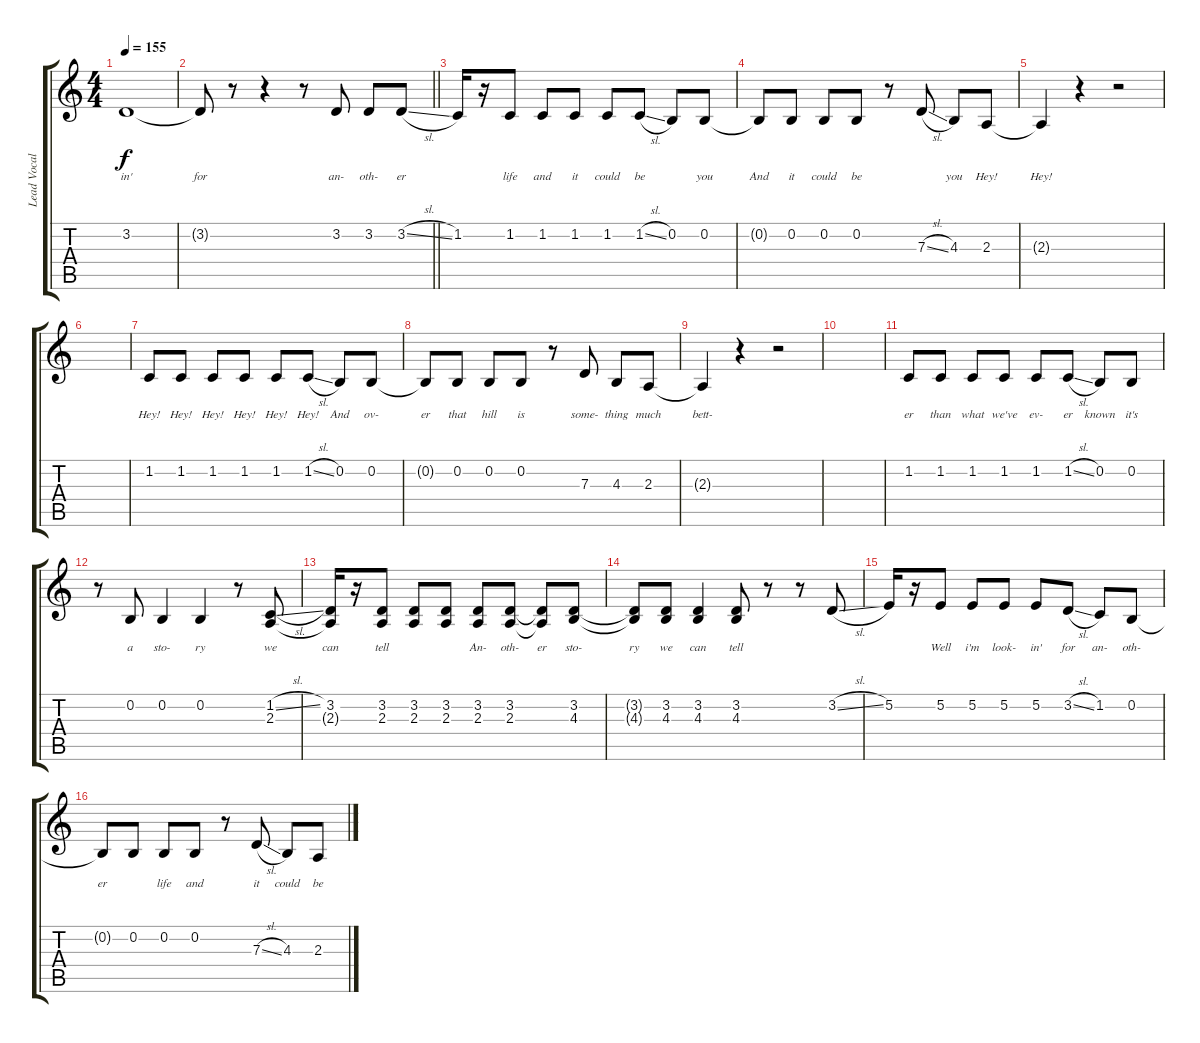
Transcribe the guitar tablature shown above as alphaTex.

\track ("Lead Vocals" "Lead Vocal") {instrument voiceoohs}
\staff {score tabs}
\tuning (E4 B3 G3 D3 A2 E2) {hide}
\ts (4 4)
\tempo 155
\clef g2
\ks c
3.2{t}.1{lyrics (0 "in'") lyrics (1 "") lyrics (2 "") lyrics (3 "") lyrics (4 "") dy f} |
\barLineRight lightlight
3.2{t}.8{lyrics (0 "for") lyrics (1 "") lyrics (2 "") lyrics (3 "") lyrics (4 "")} r.8 r.4 r.8 3.2.8{lyrics (0 "an-") lyrics (1 "") lyrics (2 "") lyrics (3 "") lyrics (4 "")} 3.2.8{lyrics (0 "oth-") lyrics (1 "") lyrics (2 "") lyrics (3 "") lyrics (4 "")} 3.2{sl}.8{lyrics (0 "er") lyrics (1 "") lyrics (2 "") lyrics (3 "") lyrics (4 "")} |
1.2.16{lyrics (0 "") lyrics (1 "") lyrics (2 "") lyrics (3 "") lyrics (4 "")} r.16 1.2.8{lyrics (0 "life") lyrics (1 "") lyrics (2 "") lyrics (3 "") lyrics (4 "")} 1.2.8{lyrics (0 "and") lyrics (1 "") lyrics (2 "") lyrics (3 "") lyrics (4 "")} 1.2.8{lyrics (0 "it") lyrics (1 "") lyrics (2 "") lyrics (3 "") lyrics (4 "")} 1.2.8{lyrics (0 "could") lyrics (1 "") lyrics (2 "") lyrics (3 "") lyrics (4 "")} 1.2{sl}.8{lyrics (0 "be") lyrics (1 "") lyrics (2 "") lyrics (3 "") lyrics (4 "")} 0.2.8{lyrics (0 "") lyrics (1 "") lyrics (2 "") lyrics (3 "") lyrics (4 "")} 0.2.8{lyrics (0 "you") lyrics (1 "") lyrics (2 "") lyrics (3 "") lyrics (4 "")} |
0.2{t}.8{lyrics (0 "And") lyrics (1 "") lyrics (2 "") lyrics (3 "") lyrics (4 "")} 0.2.8{lyrics (0 "it") lyrics (1 "") lyrics (2 "") lyrics (3 "") lyrics (4 "")} 0.2.8{lyrics (0 "could") lyrics (1 "") lyrics (2 "") lyrics (3 "") lyrics (4 "")} 0.2.8{lyrics (0 "be") lyrics (1 "") lyrics (2 "") lyrics (3 "") lyrics (4 "")} r.8 7.3{sl}.8{lyrics (0 "") lyrics (1 "") lyrics (2 "") lyrics (3 "") lyrics (4 "")} 4.3.8{lyrics (0 "you") lyrics (1 "") lyrics (2 "") lyrics (3 "") lyrics (4 "")} 2.3.8{lyrics (0 "Hey!") lyrics (1 "") lyrics (2 "") lyrics (3 "") lyrics (4 "")} |
2.3{t}.4{lyrics (0 "Hey!") lyrics (1 "") lyrics (2 "") lyrics (3 "") lyrics (4 "")} r.4 r.2 |
|
1.2.8{lyrics (0 "Hey!") lyrics (1 "") lyrics (2 "") lyrics (3 "") lyrics (4 "")} 1.2.8{lyrics (0 "Hey!") lyrics (1 "") lyrics (2 "") lyrics (3 "") lyrics (4 "")} 1.2.8{lyrics (0 "Hey!") lyrics (1 "") lyrics (2 "") lyrics (3 "") lyrics (4 "")} 1.2.8{lyrics (0 "Hey!") lyrics (1 "") lyrics (2 "") lyrics (3 "") lyrics (4 "")} 1.2.8{lyrics (0 "Hey!") lyrics (1 "") lyrics (2 "") lyrics (3 "") lyrics (4 "")} 1.2{sl}.8{lyrics (0 "Hey!") lyrics (1 "") lyrics (2 "") lyrics (3 "") lyrics (4 "")} 0.2.8{lyrics (0 "And") lyrics (1 "") lyrics (2 "") lyrics (3 "") lyrics (4 "")} 0.2.8{lyrics (0 "ov-") lyrics (1 "") lyrics (2 "") lyrics (3 "") lyrics (4 "")} |
0.2{t}.8{lyrics (0 "er") lyrics (1 "") lyrics (2 "") lyrics (3 "") lyrics (4 "")} 0.2.8{lyrics (0 "that") lyrics (1 "") lyrics (2 "") lyrics (3 "") lyrics (4 "")} 0.2.8{lyrics (0 "hill") lyrics (1 "") lyrics (2 "") lyrics (3 "") lyrics (4 "")} 0.2.8{lyrics (0 "is") lyrics (1 "") lyrics (2 "") lyrics (3 "") lyrics (4 "")} r.8 7.3.8{lyrics (0 "some-") lyrics (1 "") lyrics (2 "") lyrics (3 "") lyrics (4 "")} 4.3.8{lyrics (0 "thing") lyrics (1 "") lyrics (2 "") lyrics (3 "") lyrics (4 "")} 2.3.8{lyrics (0 "much") lyrics (1 "") lyrics (2 "") lyrics (3 "") lyrics (4 "")} |
2.3{t}.4{lyrics (0 "bett-") lyrics (1 "") lyrics (2 "") lyrics (3 "") lyrics (4 "")} r.4 r.2 |
|
1.2.8{lyrics (0 "er") lyrics (1 "") lyrics (2 "") lyrics (3 "") lyrics (4 "")} 1.2.8{lyrics (0 "than") lyrics (1 "") lyrics (2 "") lyrics (3 "") lyrics (4 "")} 1.2.8{lyrics (0 "what") lyrics (1 "") lyrics (2 "") lyrics (3 "") lyrics (4 "")} 1.2.8{lyrics (0 "we've") lyrics (1 "") lyrics (2 "") lyrics (3 "") lyrics (4 "")} 1.2.8{lyrics (0 "ev-") lyrics (1 "") lyrics (2 "") lyrics (3 "") lyrics (4 "")} 1.2{sl}.8{lyrics (0 "er") lyrics (1 "") lyrics (2 "") lyrics (3 "") lyrics (4 "")} 0.2.8{lyrics (0 "known") lyrics (1 "") lyrics (2 "") lyrics (3 "") lyrics (4 "")} 0.2.8{lyrics (0 "it's") lyrics (1 "") lyrics (2 "") lyrics (3 "") lyrics (4 "")} |
r.8 0.2.8{lyrics (0 "a") lyrics (1 "") lyrics (2 "") lyrics (3 "") lyrics (4 "")} 0.2.4{lyrics (0 "sto-") lyrics (1 "") lyrics (2 "") lyrics (3 "") lyrics (4 "")} 0.2.4{lyrics (0 "ry") lyrics (1 "") lyrics (2 "") lyrics (3 "") lyrics (4 "")} r.8 (1.2{sl} 2.3).8{lyrics (0 "we") lyrics (1 "") lyrics (2 "") lyrics (3 "") lyrics (4 "")} |
(3.2 2.3{t}).16{lyrics (0 "can") lyrics (1 "") lyrics (2 "") lyrics (3 "") lyrics (4 "")} r.16 (3.2 2.3).8{lyrics (0 "tell") lyrics (1 "") lyrics (2 "") lyrics (3 "") lyrics (4 "")} (3.2 2.3).8{lyrics (0 "") lyrics (1 "") lyrics (2 "") lyrics (3 "") lyrics (4 "")} (3.2 2.3).8{lyrics (0 "") lyrics (1 "") lyrics (2 "") lyrics (3 "") lyrics (4 "")} (3.2 2.3).8{lyrics (0 "An-") lyrics (1 "") lyrics (2 "") lyrics (3 "") lyrics (4 "")} (3.2 2.3).8{lyrics (0 "oth-") lyrics (1 "") lyrics (2 "") lyrics (3 "") lyrics (4 "")} (3.2{t} 2.3{t}).8{lyrics (0 "er") lyrics (1 "") lyrics (2 "") lyrics (3 "") lyrics (4 "")} (3.2 4.3).8{lyrics (0 "sto-") lyrics (1 "") lyrics (2 "") lyrics (3 "") lyrics (4 "")} |
(3.2{t} 4.3{t}).8{lyrics (0 "ry") lyrics (1 "") lyrics (2 "") lyrics (3 "") lyrics (4 "")} (3.2 4.3).8{lyrics (0 "we") lyrics (1 "") lyrics (2 "") lyrics (3 "") lyrics (4 "")} (3.2 4.3).4{lyrics (0 "can") lyrics (1 "") lyrics (2 "") lyrics (3 "") lyrics (4 "")} (3.2 4.3).8{lyrics (0 "tell") lyrics (1 "") lyrics (2 "") lyrics (3 "") lyrics (4 "")} r.8 r.8 3.2{sl}.8{lyrics (0 "") lyrics (1 "") lyrics (2 "") lyrics (3 "") lyrics (4 "")} |
5.2.16{lyrics (0 "") lyrics (1 "") lyrics (2 "") lyrics (3 "") lyrics (4 "")} r.16 5.2.8{lyrics (0 "Well") lyrics (1 "") lyrics (2 "") lyrics (3 "") lyrics (4 "")} 5.2.8{lyrics (0 "i'm") lyrics (1 "") lyrics (2 "") lyrics (3 "") lyrics (4 "")} 5.2.8{lyrics (0 "look-") lyrics (1 "") lyrics (2 "") lyrics (3 "") lyrics (4 "")} 5.2.8{lyrics (0 "in'") lyrics (1 "") lyrics (2 "") lyrics (3 "") lyrics (4 "")} 3.2{sl}.8{lyrics (0 "for") lyrics (1 "") lyrics (2 "") lyrics (3 "") lyrics (4 "")} 1.2.8{lyrics (0 "an-") lyrics (1 "") lyrics (2 "") lyrics (3 "") lyrics (4 "")} 0.2.8{lyrics (0 "oth-") lyrics (1 "") lyrics (2 "") lyrics (3 "") lyrics (4 "")} |
0.2{t}.8{lyrics (0 "er") lyrics (1 "") lyrics (2 "") lyrics (3 "") lyrics (4 "")} 0.2.8{lyrics (0 "") lyrics (1 "") lyrics (2 "") lyrics (3 "") lyrics (4 "")} 0.2.8{lyrics (0 "life") lyrics (1 "") lyrics (2 "") lyrics (3 "") lyrics (4 "")} 0.2.8{lyrics (0 "and") lyrics (1 "") lyrics (2 "") lyrics (3 "") lyrics (4 "")} r.8 7.3{sl}.8{lyrics (0 "it") lyrics (1 "") lyrics (2 "") lyrics (3 "") lyrics (4 "")} 4.3.8{lyrics (0 "could") lyrics (1 "") lyrics (2 "") lyrics (3 "") lyrics (4 "")} 2.3.8{lyrics (0 "be") lyrics (1 "") lyrics (2 "") lyrics (3 "") lyrics (4 "")}
